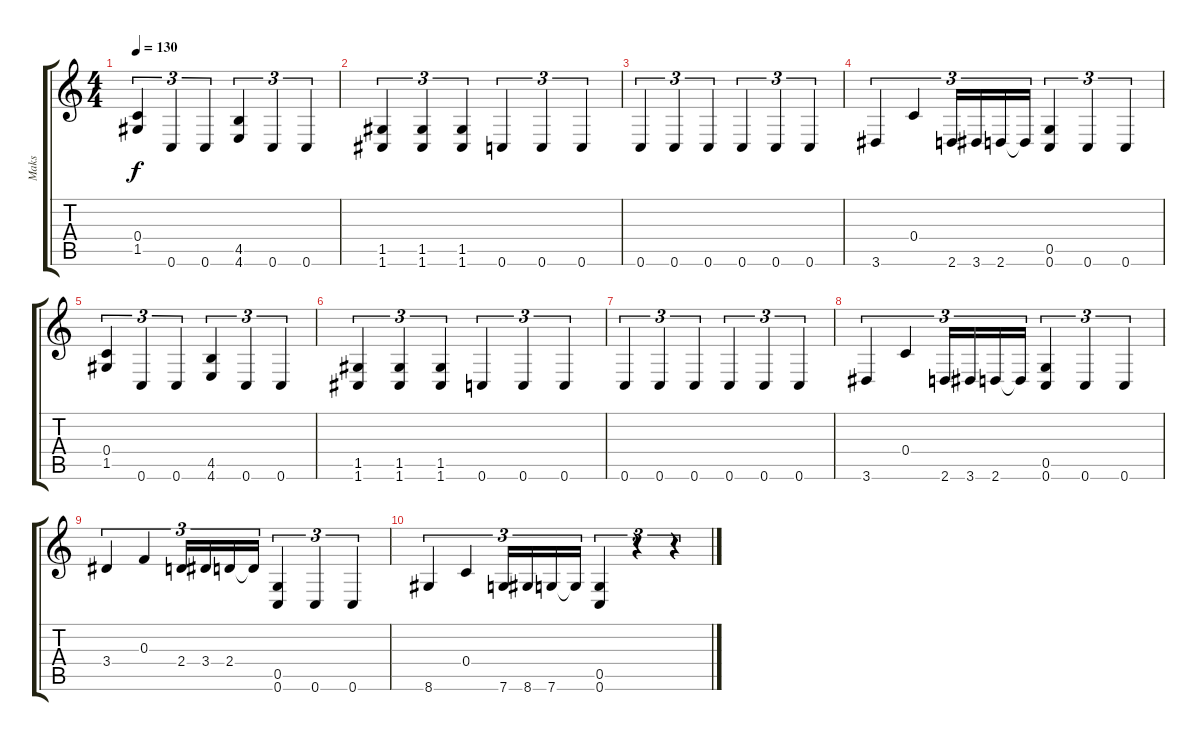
\track ("Maks" "Maks") {instrument distortionguitar}
\staff {score tabs}
\tuning (D4 A3 F3 C3 G2 C2) {hide}
\ts (4 4)
\tempo 130
\clef g2
\ks c
(0.4 1.5).4{tu (3 2) dy f} 0.6.4{tu (3 2)} 0.6.4{tu (3 2)} (4.5 4.6).4{tu (3 2)} 0.6.4{tu (3 2)} 0.6.4{tu (3 2)} |
(1.5 1.6).4{tu (3 2)} (1.5 1.6).4{tu (3 2)} (1.5 1.6).4{tu (3 2)} 0.6.4{tu (3 2)} 0.6.4{tu (3 2)} 0.6.4{tu (3 2)} |
0.6.4{tu (3 2)} 0.6.4{tu (3 2)} 0.6.4{tu (3 2)} 0.6.4{tu (3 2)} 0.6.4{tu (3 2)} 0.6.4{tu (3 2)} |
3.6.4{tu (3 2)} 0.4.4{tu (3 2)} 2.6.16{tu (3 2)} 3.6.16{tu (3 2)} 2.6.16{tu (3 2)} 2.6{t}.16{tu (3 2)} (0.5 0.6).4{tu (3 2)} 0.6.4{tu (3 2)} 0.6.4{tu (3 2)} |
(0.4 1.5).4{tu (3 2)} 0.6.4{tu (3 2)} 0.6.4{tu (3 2)} (4.5 4.6).4{tu (3 2)} 0.6.4{tu (3 2)} 0.6.4{tu (3 2)} |
(1.5 1.6).4{tu (3 2)} (1.5 1.6).4{tu (3 2)} (1.5 1.6).4{tu (3 2)} 0.6.4{tu (3 2)} 0.6.4{tu (3 2)} 0.6.4{tu (3 2)} |
0.6.4{tu (3 2)} 0.6.4{tu (3 2)} 0.6.4{tu (3 2)} 0.6.4{tu (3 2)} 0.6.4{tu (3 2)} 0.6.4{tu (3 2)} |
3.6.4{tu (3 2)} 0.4.4{tu (3 2)} 2.6.16{tu (3 2)} 3.6.16{tu (3 2)} 2.6.16{tu (3 2)} 2.6{t}.16{tu (3 2)} (0.5 0.6).4{tu (3 2)} 0.6.4{tu (3 2)} 0.6.4{tu (3 2)} |
3.4.4{tu (3 2)} 0.3.4{tu (3 2)} 2.4.16{tu (3 2)} 3.4.16{tu (3 2)} 2.4.16{tu (3 2)} 2.4{t}.16{tu (3 2)} (0.5 0.6).4{tu (3 2)} 0.6.4{tu (3 2)} 0.6.4{tu (3 2)} |
8.6.4{tu (3 2)} 0.4.4{tu (3 2)} 7.6.16{tu (3 2)} 8.6.16{tu (3 2)} 7.6.16{tu (3 2)} 7.6{t}.16{tu (3 2)} (0.5 0.6).4{tu (3 2)} r.4{tu (3 2)} r.4{tu (3 2)}
